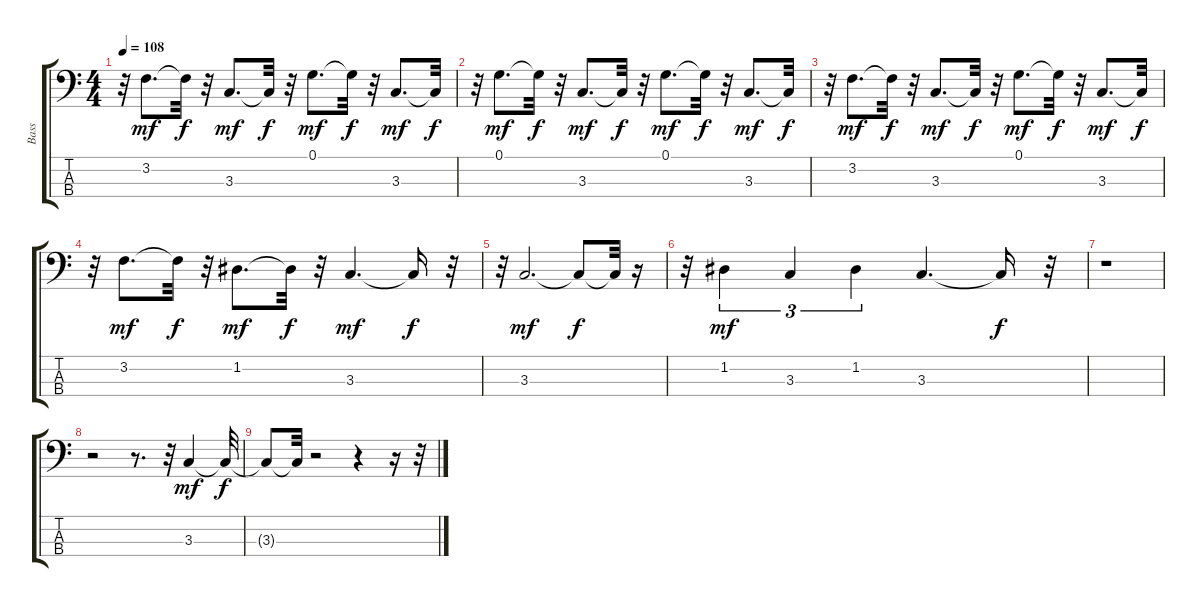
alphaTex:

\track ("Bass" "Bass") {instrument acousticbass}
\staff {score tabs}
\tuning (G2 D2 A1 E1) {hide}
\ts (4 4)
\tempo 108
\clef f4
\ks c
r.32{dy f} 3.2.8{d dy mf} 3.2{t}.32{dy f} r.32 3.3.8{d dy mf} 3.3{t}.32{dy f} r.32 0.1.8{d dy mf} 0.1{t}.32{dy f} r.32 3.3.8{d dy mf} 3.3{t}.32{dy f} |
r.32 0.1.8{d dy mf} 0.1{t}.32{dy f} r.32 3.3.8{d dy mf} 3.3{t}.32{dy f} r.32 0.1.8{d dy mf} 0.1{t}.32{dy f} r.32 3.3.8{d dy mf} 3.3{t}.32{dy f} |
r.32 3.2.8{d dy mf} 3.2{t}.32{dy f} r.32 3.3.8{d dy mf} 3.3{t}.32{dy f} r.32 0.1.8{d dy mf} 0.1{t}.32{dy f} r.32 3.3.8{d dy mf} 3.3{t}.32{dy f} |
r.32 3.2.8{d dy mf} 3.2{t}.32{dy f} r.32 1.2.8{d dy mf} 1.2{t}.32{dy f} r.32 3.3.4{d dy mf} 3.3{t}.16{dy f} r.32 |
r.32 3.3.2{d dy mf} 3.3{t}.8{dy f} 3.3{t}.32 r.16 |
r.32 1.2.4{tu (3 2) dy mf} 3.3.4{tu (3 2)} 1.2.4{tu (3 2)} 3.3.4{d} 3.3{t}.16{dy f} r.32 |
r.1 |
r.2 r.8{d} r.32 3.3.4{dy mf} 3.3{t}.32{dy f} |
3.3{t}.8 3.3{t}.32 r.2 r.4 r.16 r.32
